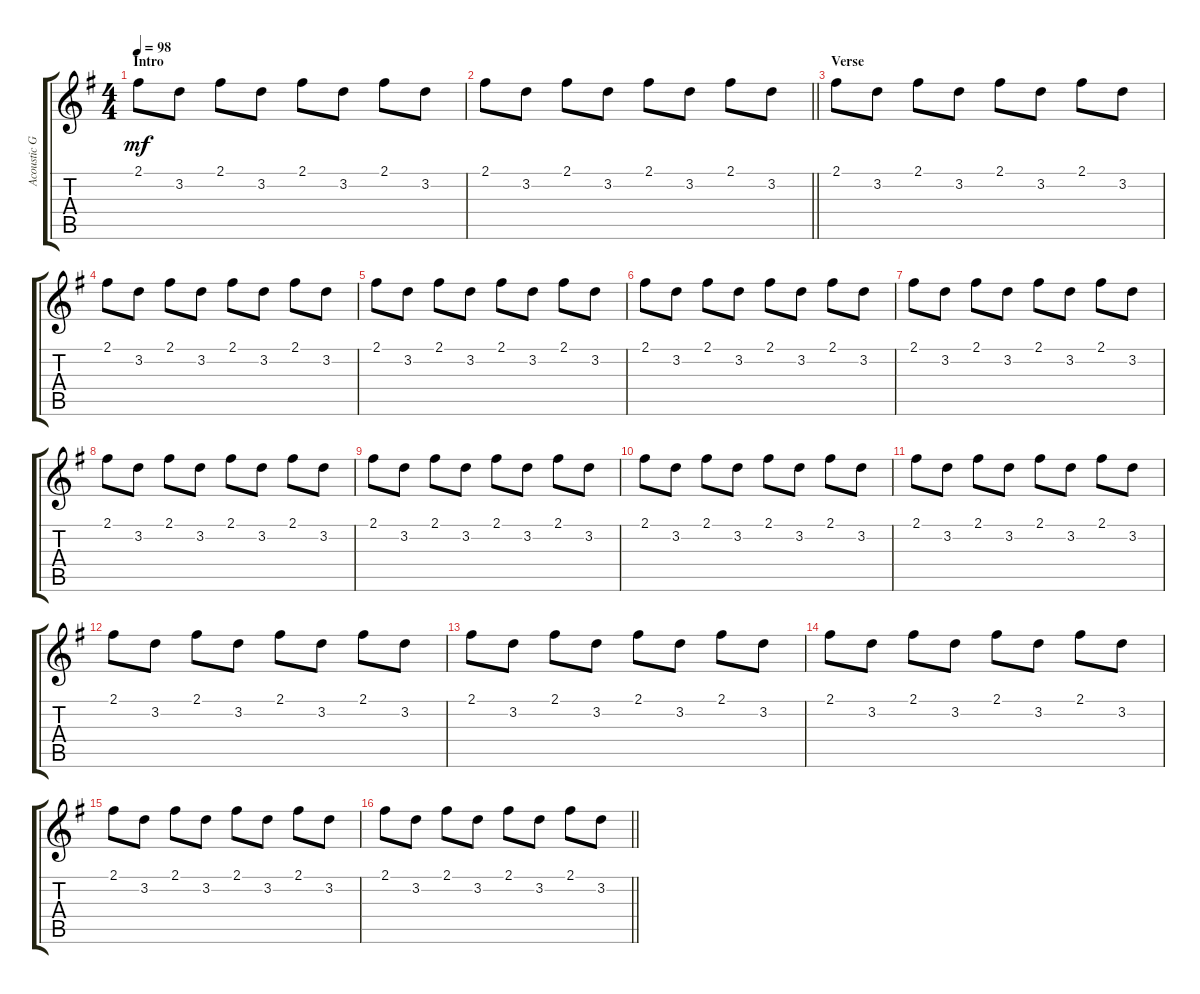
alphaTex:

\track ("Acoustic Guitar 1" "Acoustic G") {instrument acousticguitarsteel}
\staff {score tabs}
\tuning (E4 B3 G3 D3 A2 E2) {hide}
\ts (4 4)
\section ("" "Intro")
\tempo 98
\clef g2
\ks g
2.1.8{dy mf instrument acousticguitarsteel} 3.2.8 2.1.8 3.2.8 2.1.8 3.2.8 2.1.8 3.2.8 |
\barLineRight lightlight
2.1.8 3.2.8 2.1.8 3.2.8 2.1.8 3.2.8 2.1.8 3.2.8 |
\section ("" "Verse")
2.1.8 3.2.8 2.1.8 3.2.8 2.1.8 3.2.8 2.1.8 3.2.8 |
2.1.8 3.2.8 2.1.8 3.2.8 2.1.8 3.2.8 2.1.8 3.2.8 |
2.1.8 3.2.8 2.1.8 3.2.8 2.1.8 3.2.8 2.1.8 3.2.8 |
2.1.8 3.2.8 2.1.8 3.2.8 2.1.8 3.2.8 2.1.8 3.2.8 |
2.1.8 3.2.8 2.1.8 3.2.8 2.1.8 3.2.8 2.1.8 3.2.8 |
2.1.8 3.2.8 2.1.8 3.2.8 2.1.8 3.2.8 2.1.8 3.2.8 |
2.1.8 3.2.8 2.1.8 3.2.8 2.1.8 3.2.8 2.1.8 3.2.8 |
2.1.8 3.2.8 2.1.8 3.2.8 2.1.8 3.2.8 2.1.8 3.2.8 |
2.1.8 3.2.8 2.1.8 3.2.8 2.1.8 3.2.8 2.1.8 3.2.8 |
2.1.8 3.2.8 2.1.8 3.2.8 2.1.8 3.2.8 2.1.8 3.2.8 |
2.1.8 3.2.8 2.1.8 3.2.8 2.1.8 3.2.8 2.1.8 3.2.8 |
2.1.8 3.2.8 2.1.8 3.2.8 2.1.8 3.2.8 2.1.8 3.2.8 |
2.1.8 3.2.8 2.1.8 3.2.8 2.1.8 3.2.8 2.1.8 3.2.8 |
\barLineRight lightlight
2.1.8 3.2.8 2.1.8 3.2.8 2.1.8 3.2.8 2.1.8 3.2.8
